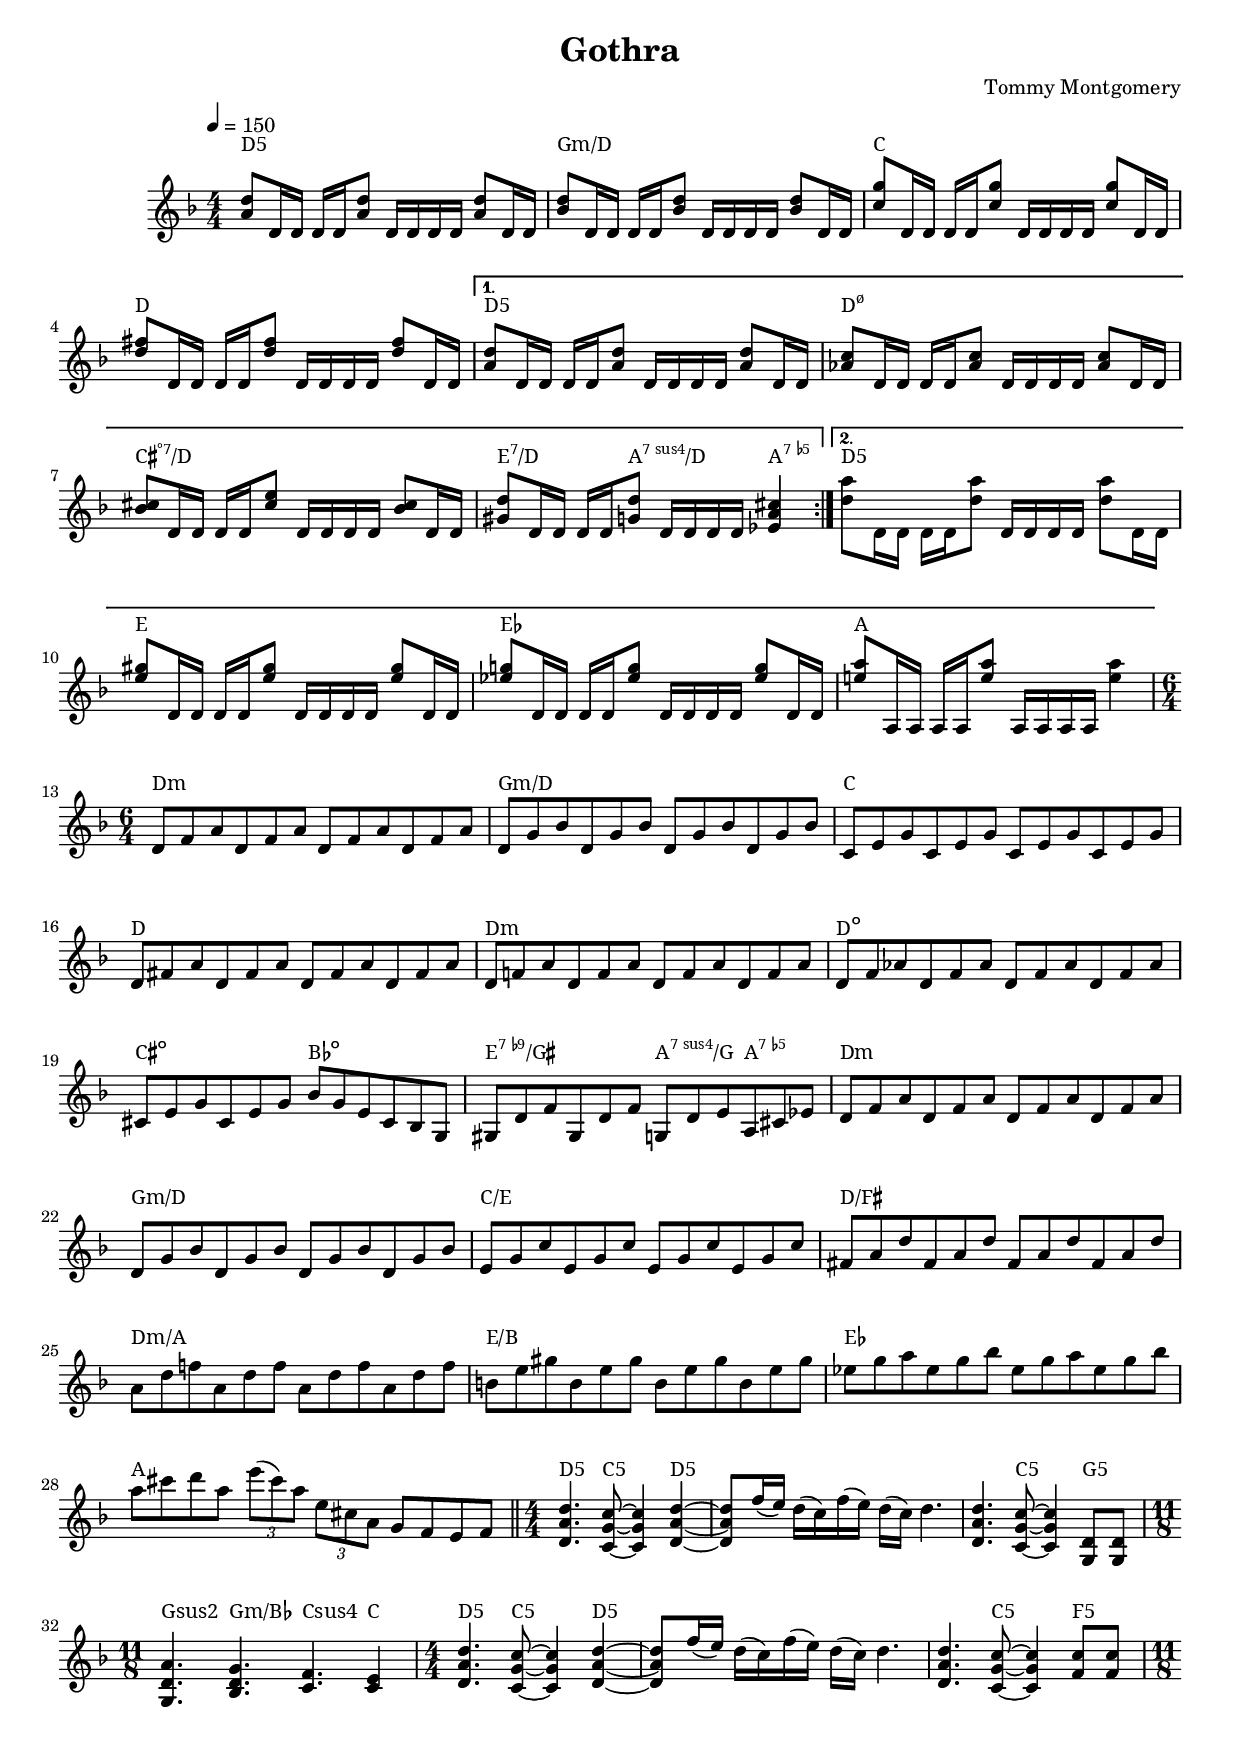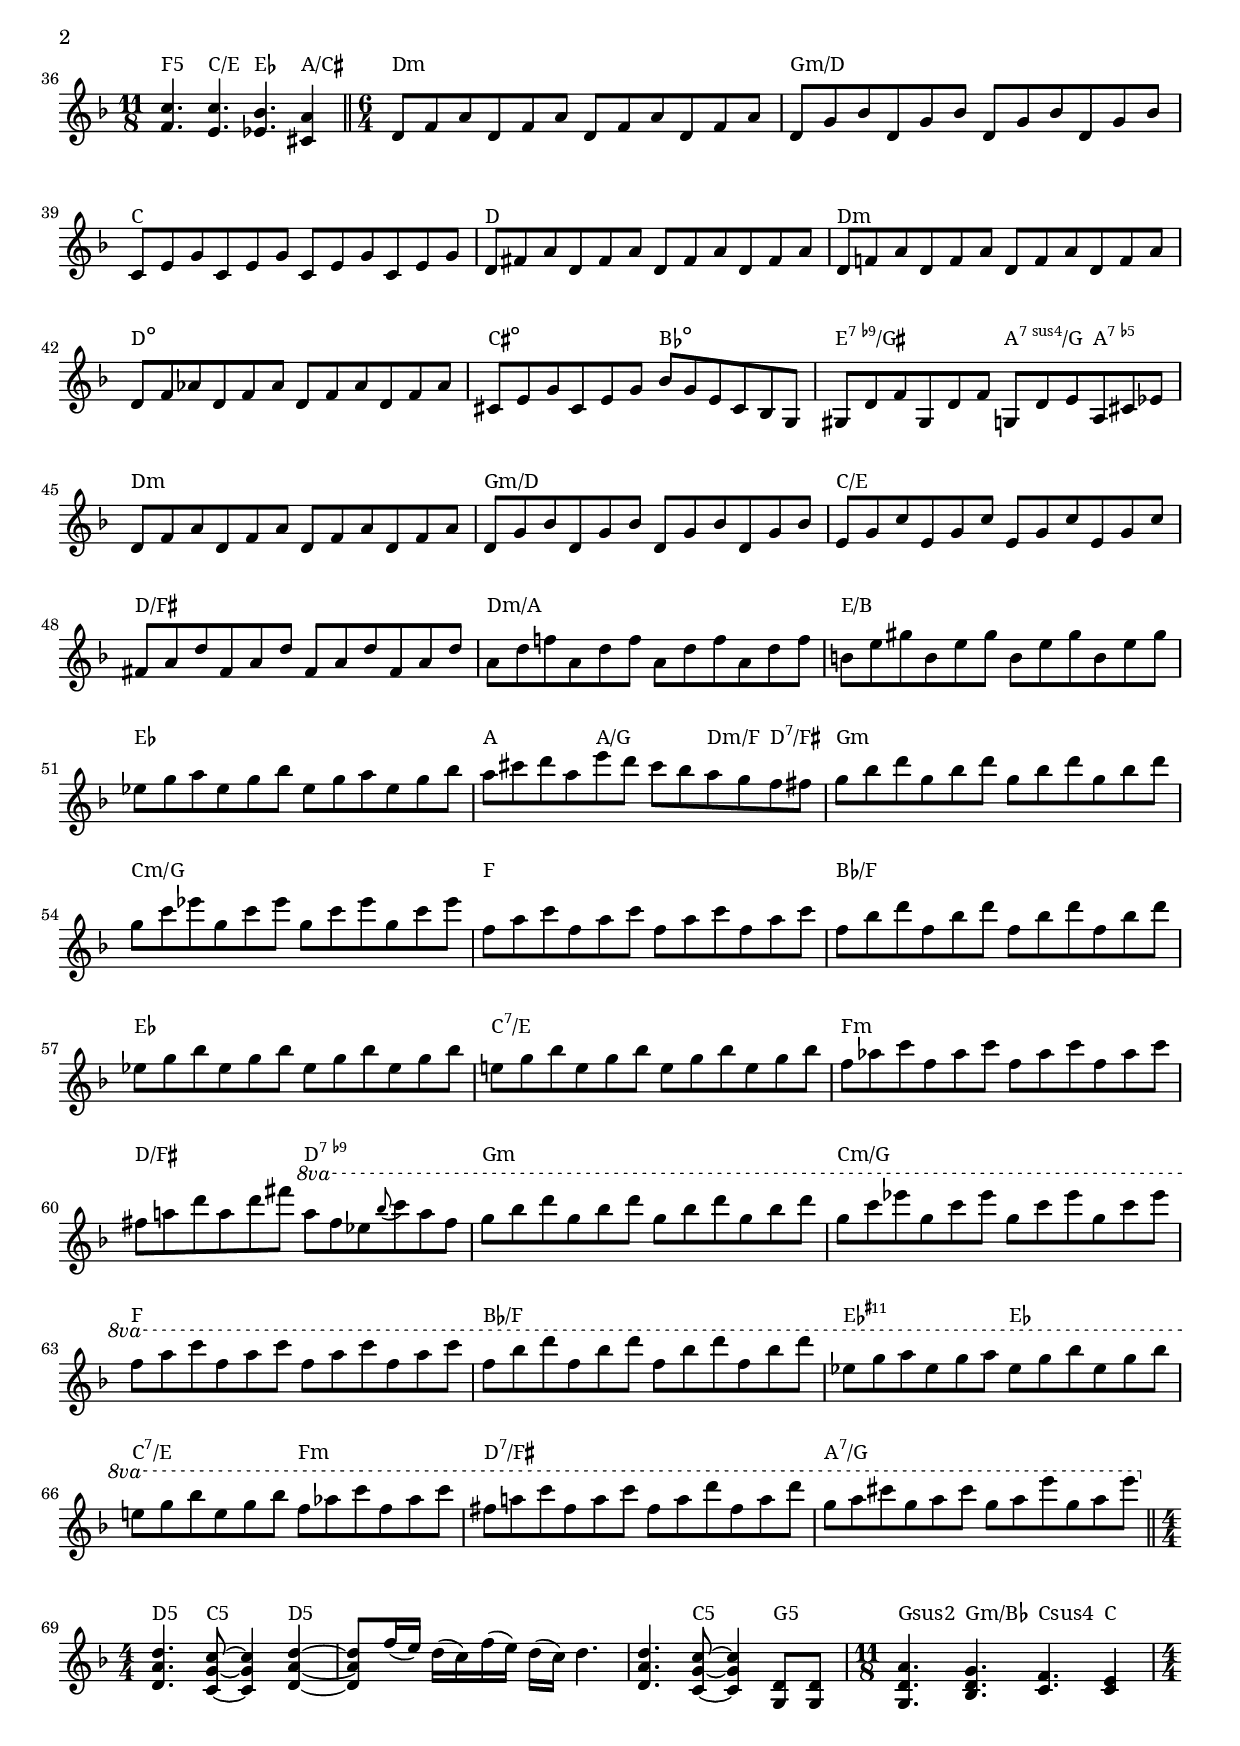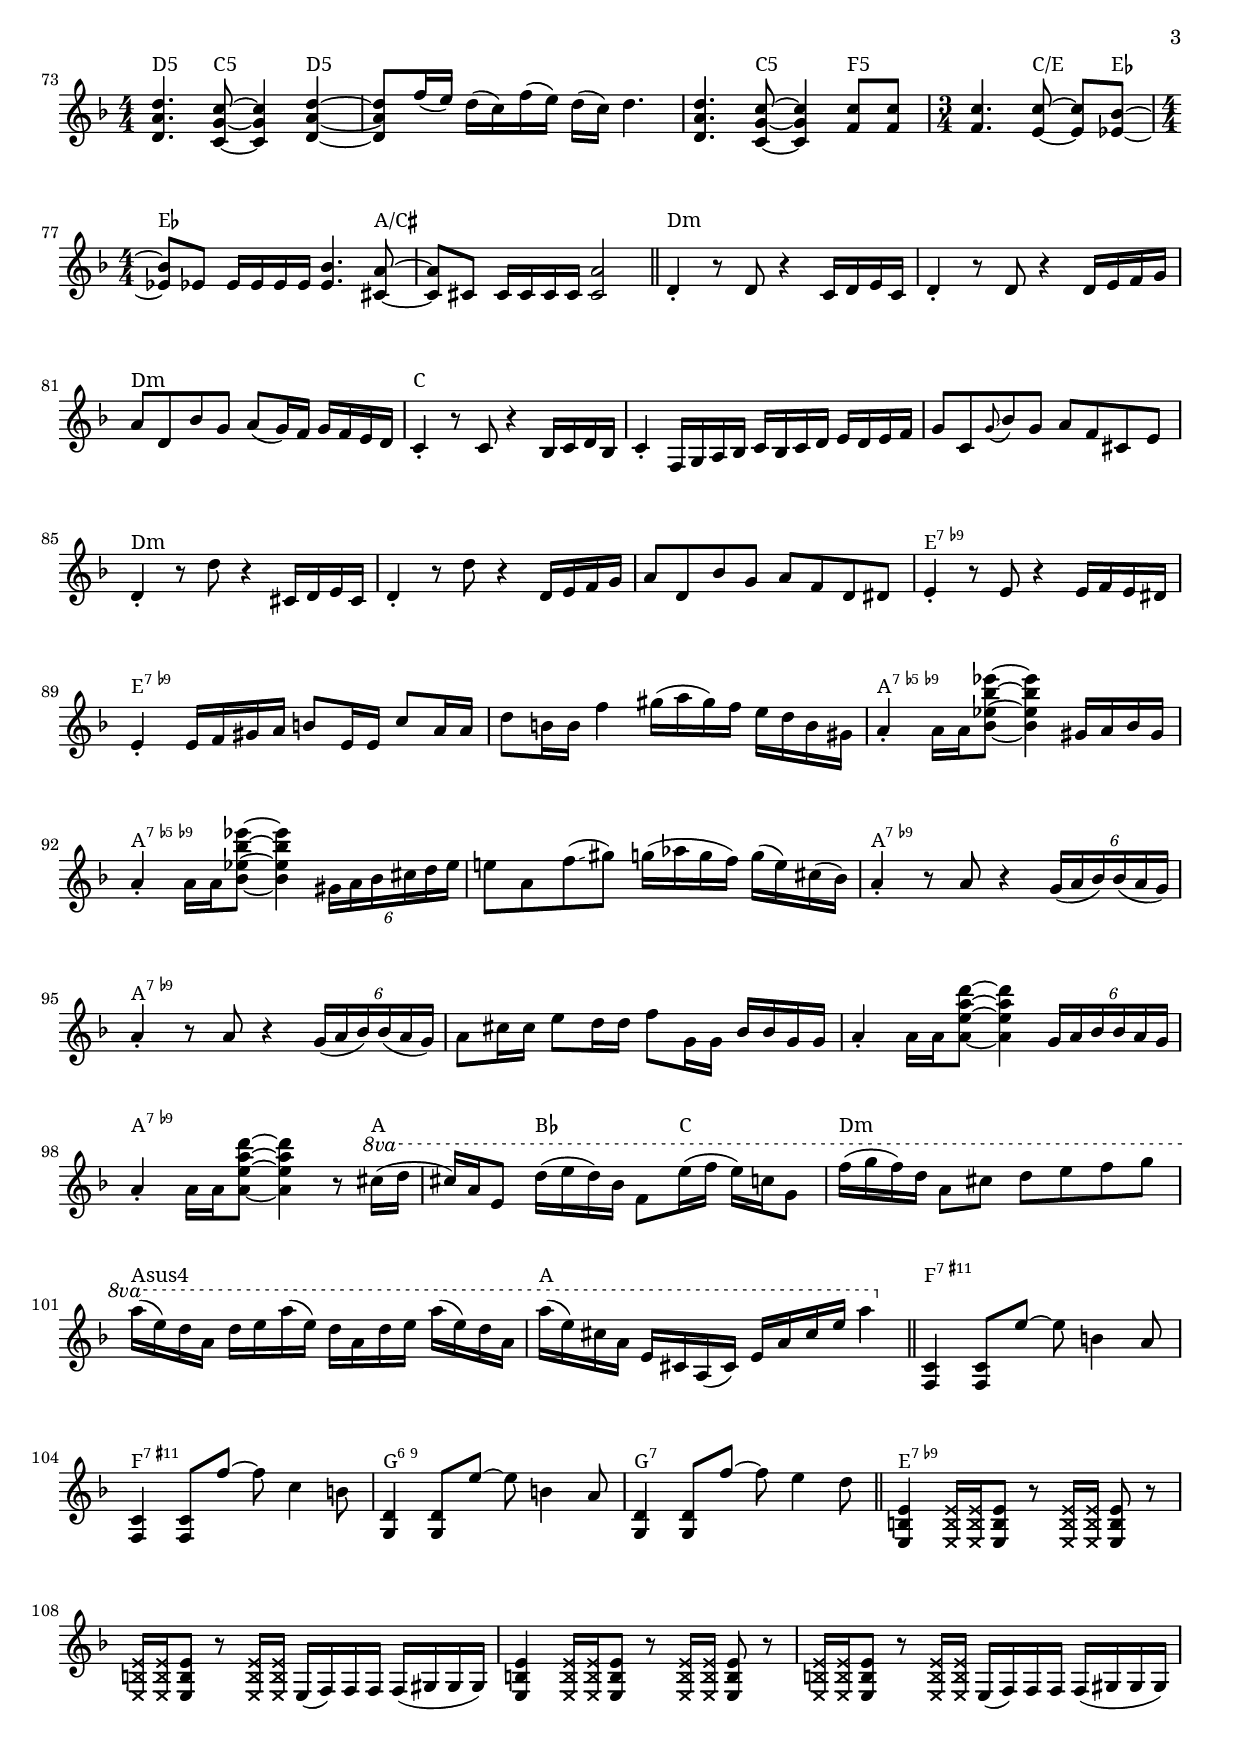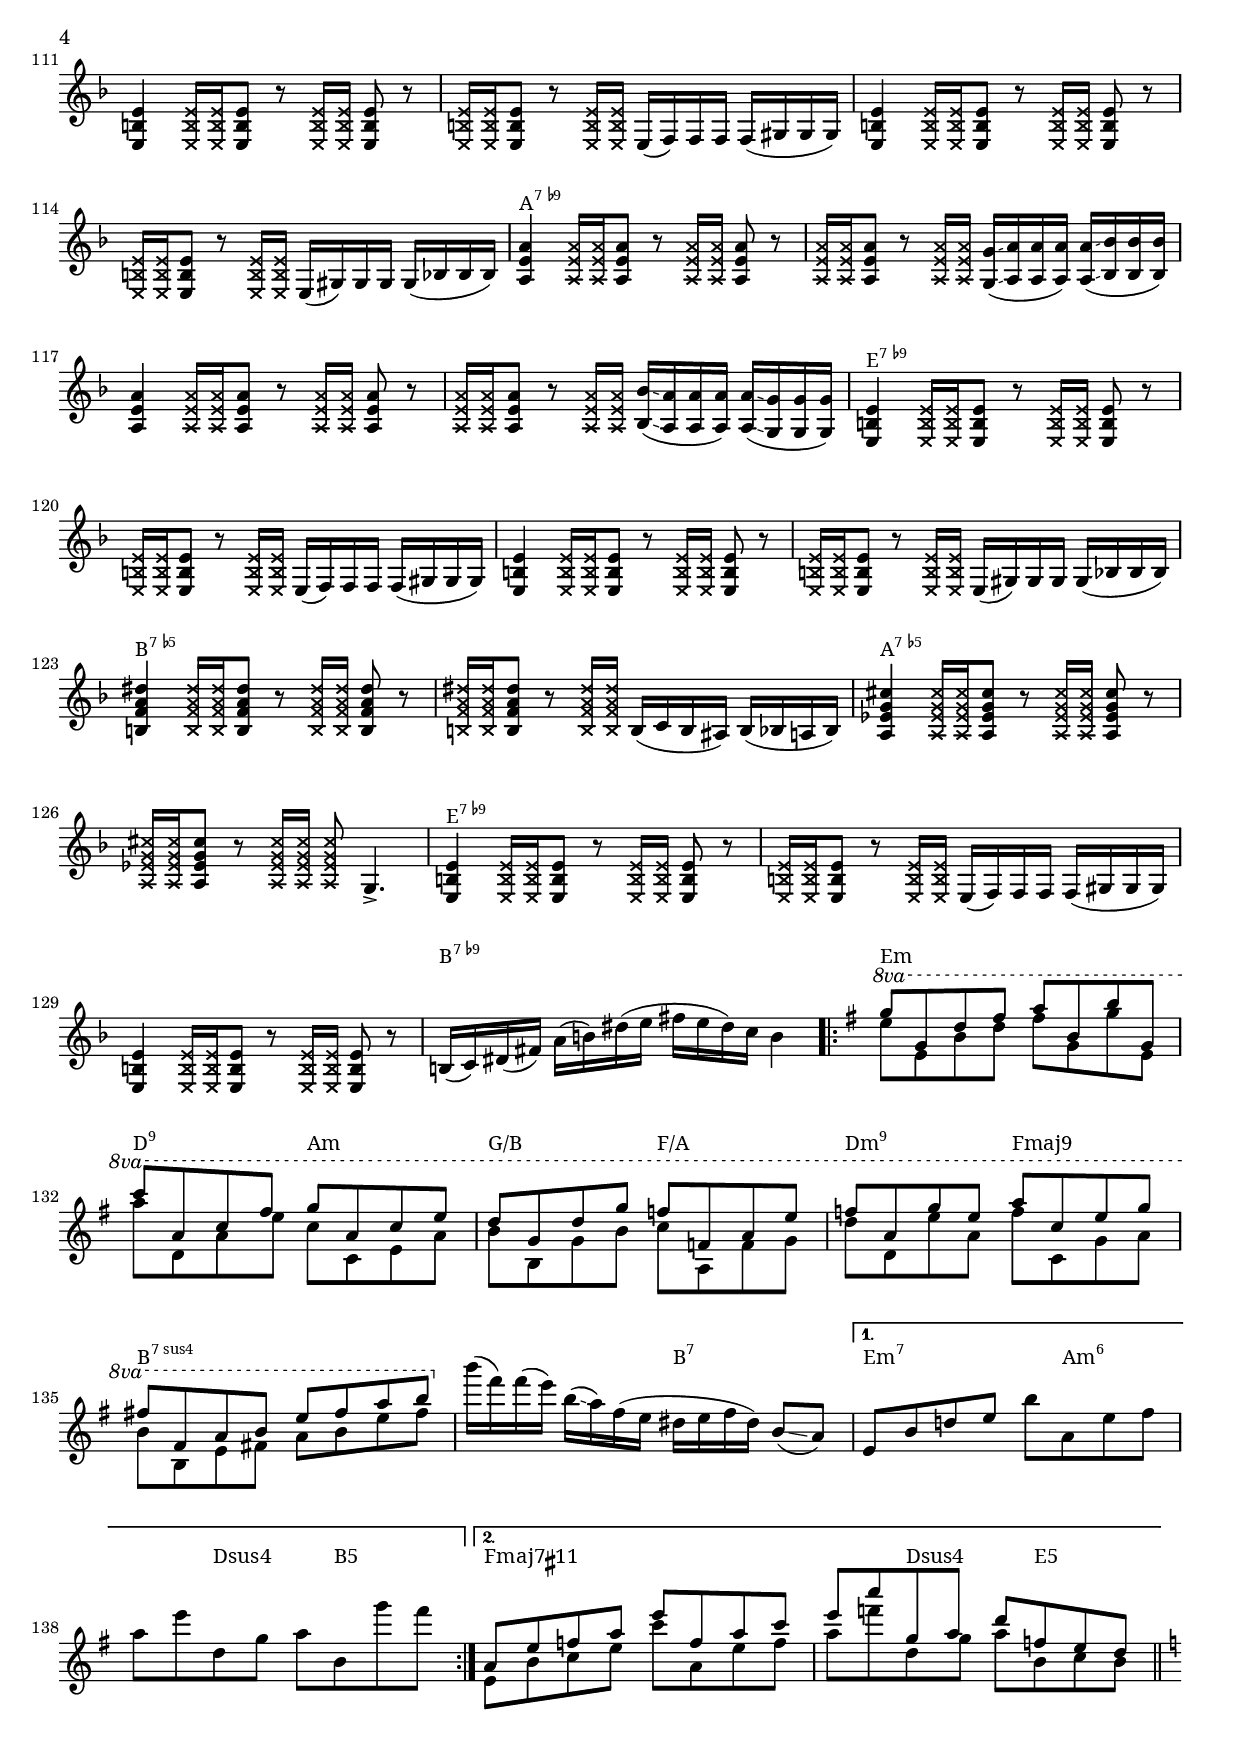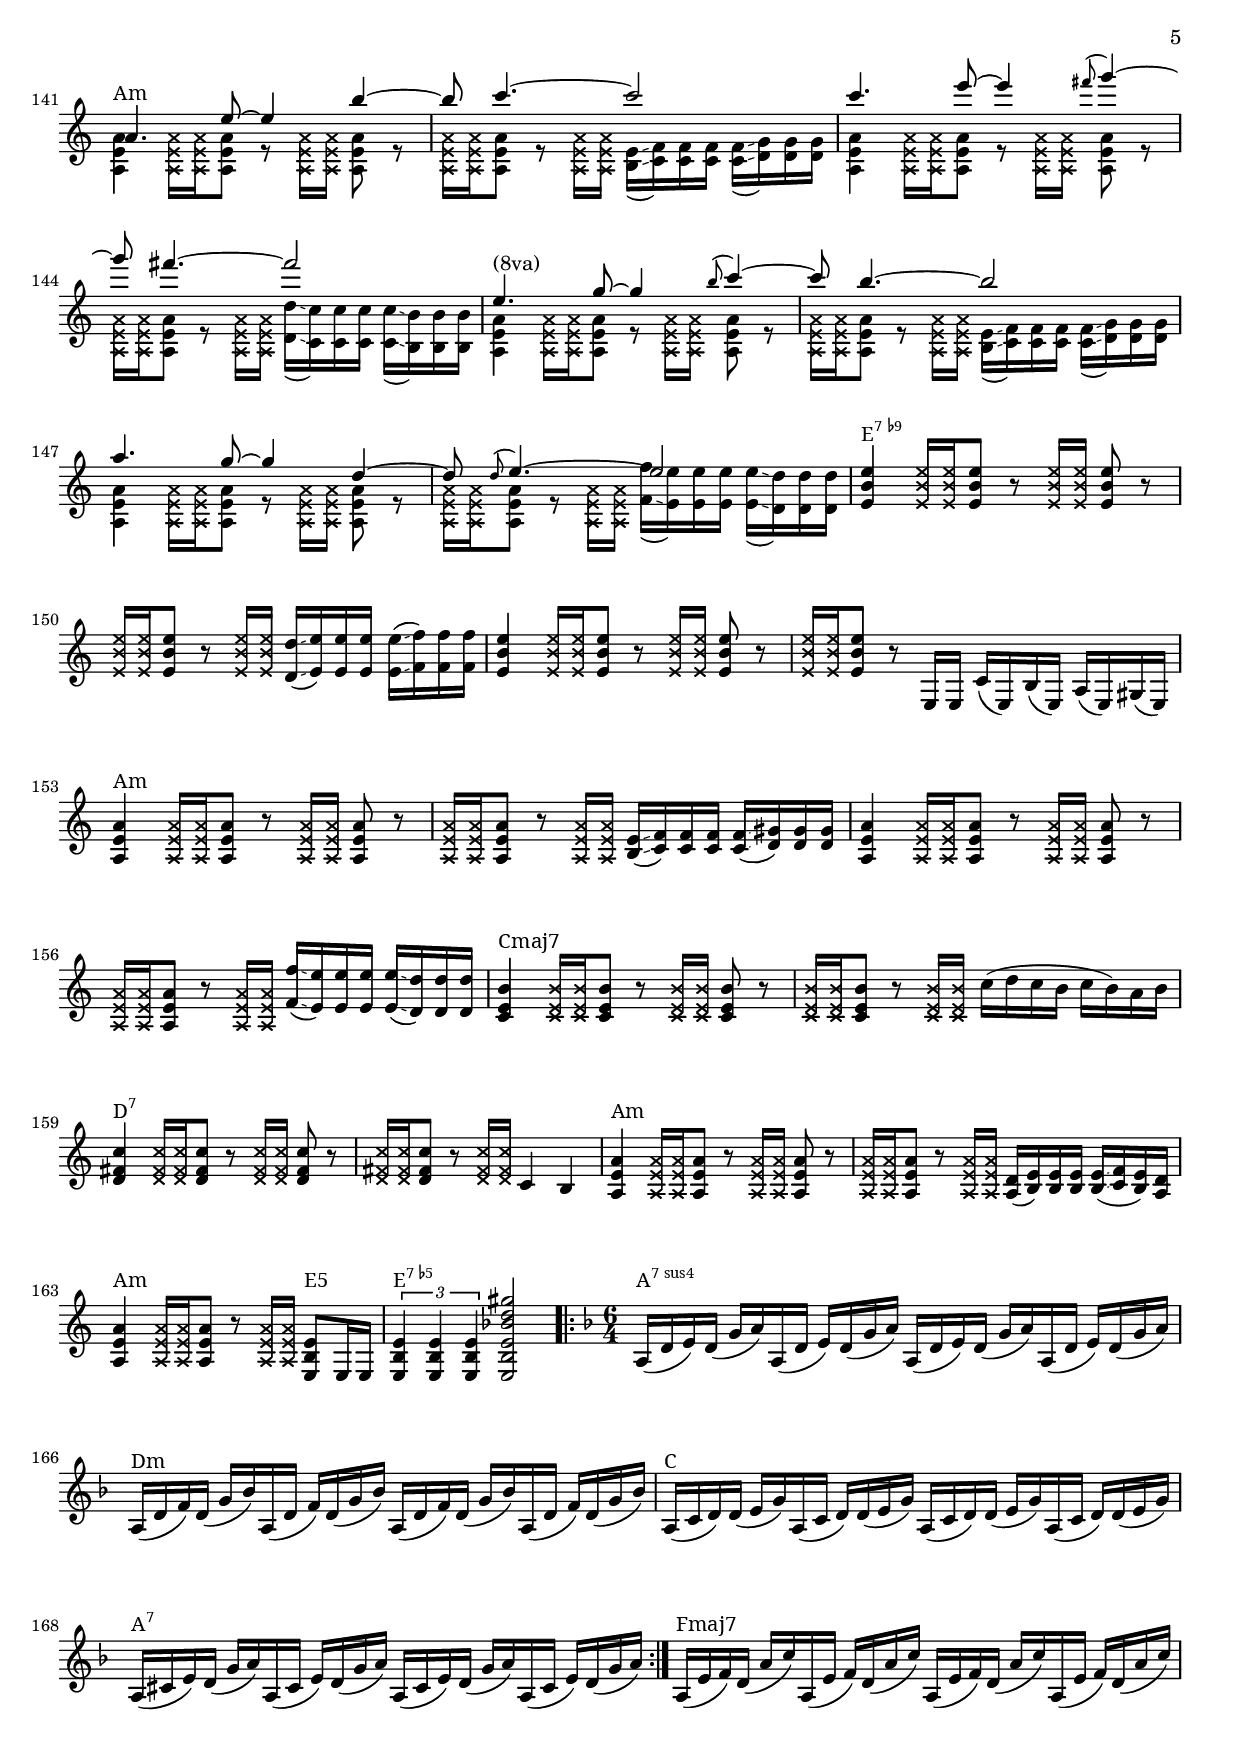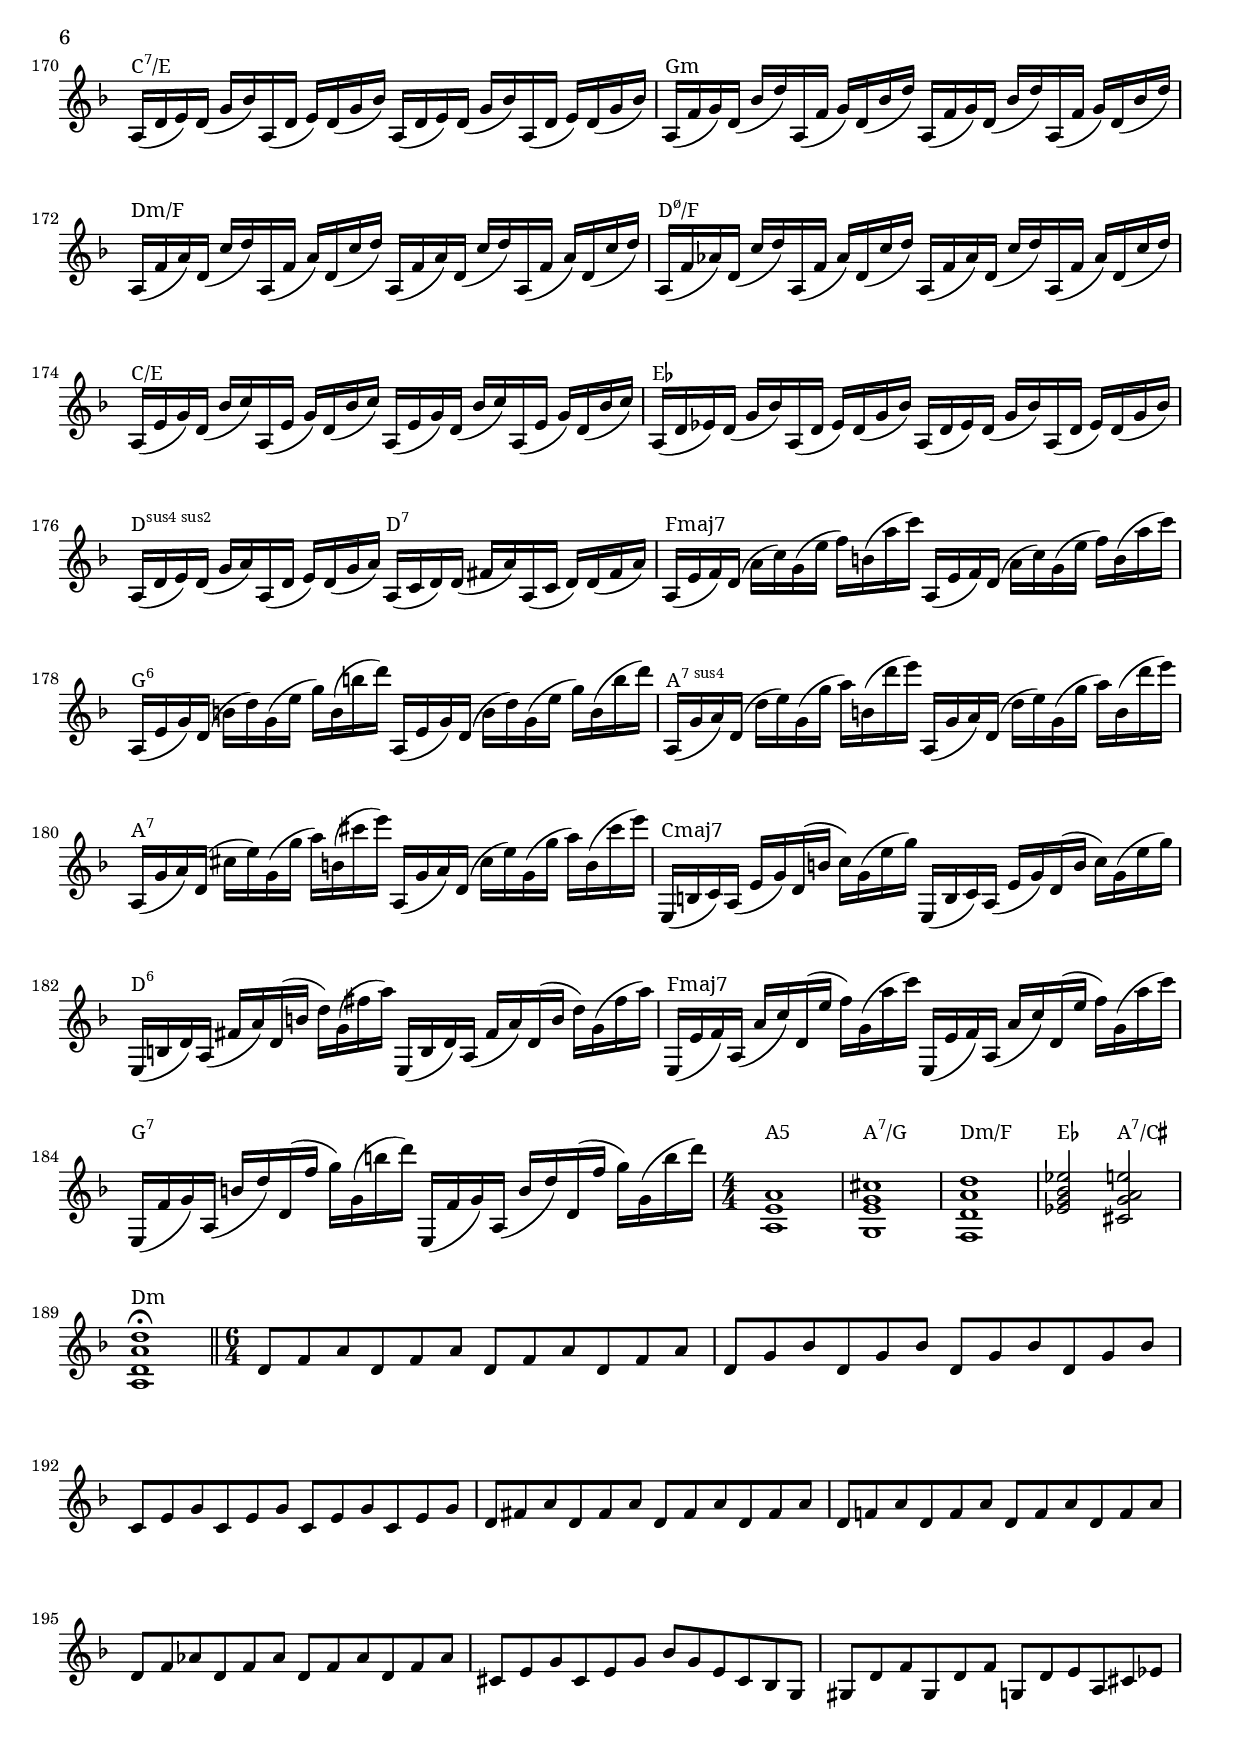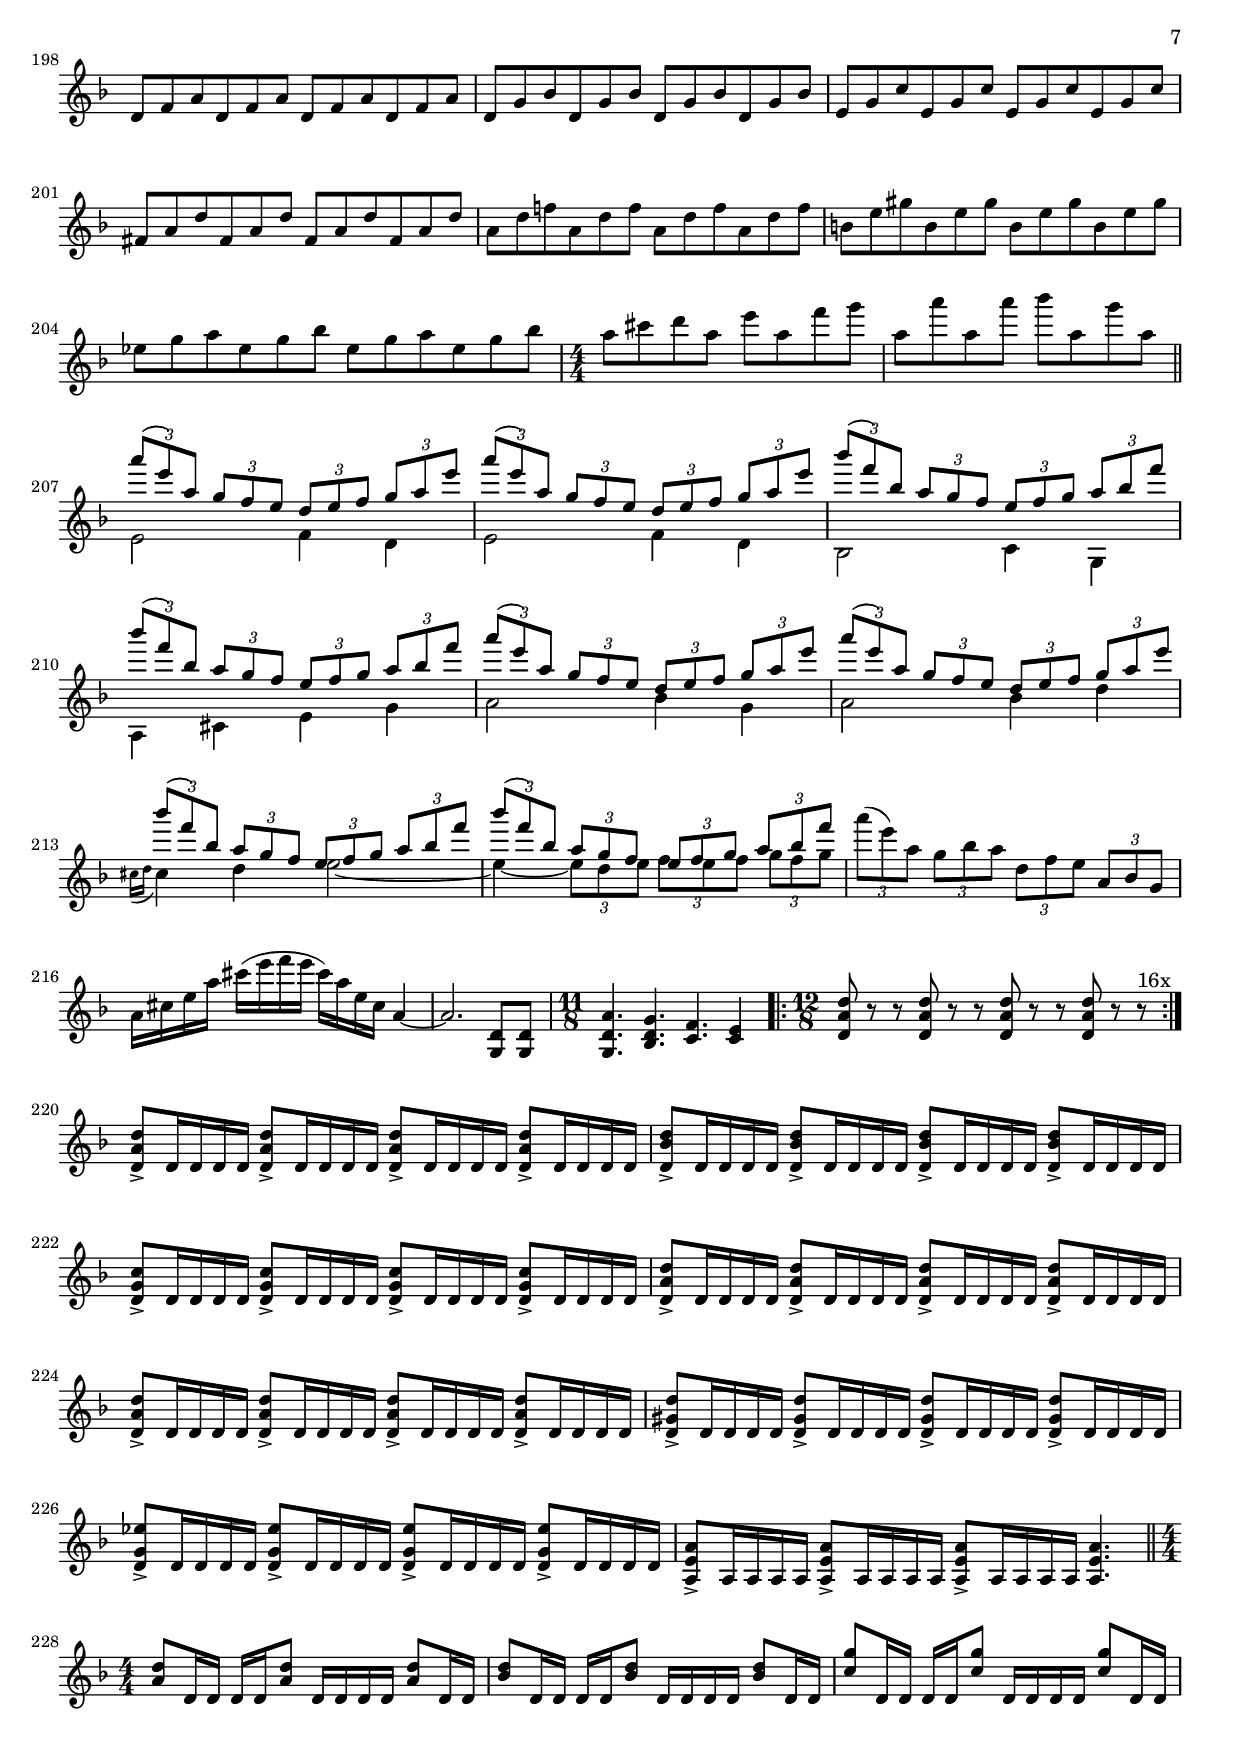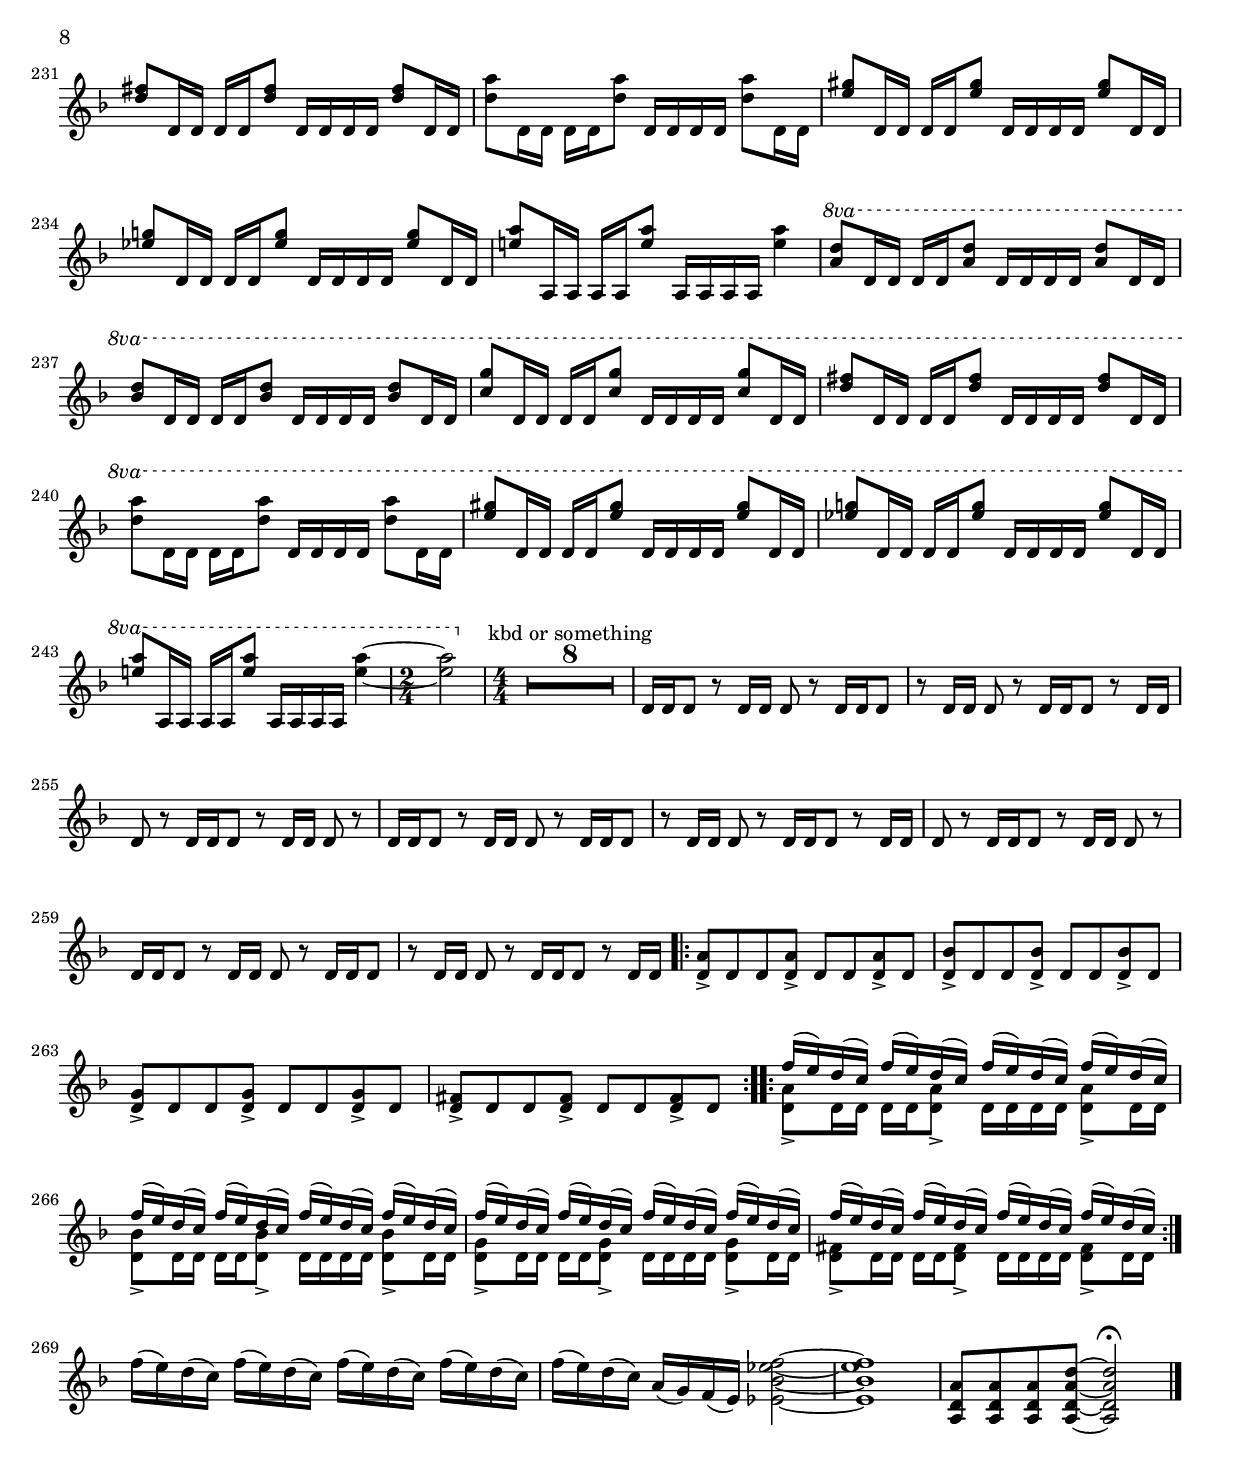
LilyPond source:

\version "2.24.0"
\language "english"

\header {
  title = "Gothra"
  composer = "Tommy Montgomery"
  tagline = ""
}

global = {
  \set Staff.printKeyCancellation = ##f
  \numericTimeSignature
  \compressEmptyMeasures
  \override TupletBracket.bracket-visibility = #'if-no-beam
  \override MultiMeasureRest.expand-limit = #3
  \override Score.ChordName.font-name = #"Noto Serif"
  \override Score.ChordName.font-size = #0
  \override Score.LyricText.font-name = #"Noto Serif"
  \override Score.LyricText.font-size = #0
  \override Staff.OttavaBracket.font-series = #'normal
  \set Staff.ottavationMarkups = #ottavation-simple-ordinals
  \tempo 4 = 150
  \key d \minor
}

dMinorRiff = \relative c' {
  \repeat unfold 4 { d8 f a } |
  \repeat unfold 4 { d, g bf } |
  \repeat unfold 4 { c, e g } |
  \repeat unfold 4 { d fs a } |

  d, f! a \repeat unfold 3 { d, f a } |
  \repeat unfold 4 { d, f af } |
  \repeat unfold 2 { cs, e g } bf g e cs bf g |
  gs d' f gs, d' f g, d' e a, cs ef |

  \repeat unfold 4 { d f a } |
  \repeat unfold 4 { d, g bf } |
  \repeat unfold 4 { e, g c } |
  \repeat unfold 4 { fs, a d } |

  a d f! \repeat unfold 3 { a, d f } |
  \repeat unfold 4 { b, e gs } |
  \repeat unfold 2 { ef g a ef g bf }  |
}


guitarOne = \relative c' {
  \time 4/4
  \global

  \repeat volta 2 {
    <a' d>8 d,16 d d d <a' d>8 d,16 d d d <a' d>8 d,16 d |
    <bf' d>8 d,16 d d d <bf' d>8 d,16 d d d <bf' d>8 d,16 d |
    <c' g'>8 d,16 d d d <c' g'>8 d,16 d d d <c' g'>8 d,16 d |
    <d' fs>8 d,16 d d d <d' fs>8 d,16 d d d <d' fs>8 d,16 d |
  }
  \alternative {
    {
      <a' d>8 d,16 d d d <a' d>8 d,16 d d d <a' d>8 d,16 d |
      <af' c>8 d,16 d d d <af' c>8 d,16 d d d <af' c>8 d,16 d |
      <bf' cs>8 d,16 d d d <cs' e>8 d,16 d d d <bf' cs>8 d,16 d |
      <gs d'>8 d16 d d d <g d'>8 d16 d d d <ef a cs>4 |
    }
    {
      <d' a'>8 d,16 d d d <d' a'>8 d,16 d d d <d' a'>8 d,16 d |
      <e' gs>8 d,16 d d d <e' gs>8 d,16 d d d <e' gs>8 d,16 d |
      <ef' g!>8 d,16 d d d <ef' g>8 d,16 d d d <ef' g>8 d,16 d |
      <e'! a>8 a,,16 a a a <e'' a>8 a,,16 a a a <e'' a>4 |
    }
  }

  %{
  \time 7/4

  \repeat volta 2 {
    <d, a'>4 d16 d d d <d a'>4 d16 d d d <d a'>4 d16 d d d <d a'>4 |
    <d bf'>4 d16 d d d <d bf'>4 d16 d d d <d bf'>4 d16 d d d <d bf'>4 |
    <c g'>4 c16 c c c <c g'>4 c16 c c c <c g'>4 c16 c c c <d a'>4 |
    d16 d d d <d a'>4 g,8 a bf g a cs e g bf ef, |
  }
  \alternative {
    {
      <d a'>4 d16 d d d <d a'>4 d16 d d d <d a'>4 d16 d d d <d a'>4 |
      <f af>4 f16 f f f <f af>4 f16 f f f <f af>4 f16 f f f <f af>4 |
      <e g>4 e16 e e e <e g>4 e16 e e e <e g>4 e16 e e e <g, d'>4 |
      g16 g g g <g d'>4 fs8 g a fs g b d c ef cs |
    }
    {
      <d a'>4 d16 d d d <d a'>4 d16 d d d <d a'>4 d16 d d d <d a'>4 |
      <e b'>4 e16 e e e <e b'>4 e16 e e e <e b'>4 e16 e e e <e b'>4 |
      <ef bf'>4 ef16 ef ef ef <ef bf'>4 ef16 ef ef ef <ef bf'>4 ef16 ef ef ef <e a>4 |
      e16 e e e <e a>4 a,!8 cs e g bf a g f e f |
    }
  }
  %}



  \time 6/4

  \dMinorRiff

  a8[ cs d a] \tuplet 3/2 4 { e'[( cs) a] e[ cs a] } g[ f e f] |


  \bar "||"
  \time 4/4
  <d a' d>4. <c g' c>8 ~ q4 <d a' d> ~ |
  q8 f'16( e) d( c) f( e) d( c) d4. |
  <d, a' d>4. <c g' c>8 ~ q4 <g d'>8 q |
  \time 11/8
  <g d' a'>4. <bf d g>4. <c f>4. <c e>4 |

  \time 4/4
  <d a' d>4. <c g' c>8 ~ q4 <d a' d> ~ |
  q8 f'16( e) d( c) f( e) d( c) d4. |
  <d, a' d>4. <c g' c>8 ~ q4 <f c'>8 q |
  \time 11/8
  q4. <e c'>4. <ef bf'>4. <cs a'>4 |

  \bar "||"

  \time 6/4

  \dMinorRiff

  a''8 cs d a e' d cs bf a g f fs |


  \repeat unfold 4 { g8 bf d } |
  \repeat unfold 4 { g, c ef } |
  \repeat unfold 4 { f, a c } |
  \repeat unfold 4 { f, bf d } |

  \repeat unfold 4 { ef, g bf } |
  e,! g bf \repeat unfold 3 { e, g bf } |
  \repeat unfold 4 { f af c } |
  fs, a! d a d fs \ottava #1 a fs ef \grace bf'\glissando( c) a fs |

  \repeat unfold 4 { g bf d } |
  \repeat unfold 4 { g, c ef } |
  \repeat unfold 4 { f, a c } |
  \repeat unfold 4 { f, bf d } |
  ef, g a ef g a ef g bf ef, g bf |
  e,! g bf e, g bf f af c f, af c |
  fs, a! c fs, a c fs, a d fs, a d |
  g, a cs g a cs g a e' g, a e' | \ottava 0

  \bar "||"
  \time 4/4
  <d,,, a' d>4. <c g' c>8 ~ q4 <d a' d> ~ |
  q8 f'16( e) d( c) f( e) d( c) d4. |
  <d, a' d>4. <c g' c>8 ~ q4 <g d'>8 q |
  \time 11/8
  <g d' a'>4. <bf d g>4. <c f>4. <c e>4 |

  \time 4/4
  <d a' d>4. <c g' c>8 ~ q4 <d a' d> ~ |
  q8 f'16( e) d( c) f( e) d( c) d4. |
  <d, a' d>4. <c g' c>8 ~ q4 <f c'>8 q |
  \time 3/4
  q4. <e c'>8 ~ q[ <ef bf'>] ~ |
  \time 4/4
  q8 ef ef16 ef ef ef <ef bf'>4. <cs a'>8 ~ |
  q8 cs cs16 cs cs cs <cs a'>2 |

  \bar "||"

  d4-. r8 d r4 c16 d e c |
  d4-. r8 d r4 d16 e f g |
  a8 d, bf' g a( g16) f g f e d |

  c4-. r8 c r4 bf16 c d bf |
  c4-. f,16 g a bf c bf c d e d e f |
  g8 c, \appoggiatura g'\glissando bf g a f cs e |

  d4-. r8 d' r4 cs,16 d e cs |
  d4-. r8 d' r4 d,16 e f g |
  a8 d, bf' g a f d ds |

  e4-. r8 e r4 e16 f e ds |
  e4-. e16 f gs a b8 e,16 e c'8 a16 a |
  d8 b16 b f'4 gs16( a gs) f e d b gs |

  a4-. a16 a <bf ef bf' ef>8 ~ q4 gs16 a bf gs |
  a4-. a16 a <bf ef bf' ef>8 ~ q4 \tuplet 6/4 { gs16 a bf cs d ef } |
  e!8 a, f'\glissando( gs) g16( af g f) g( e) cs( bf) |

  \repeat unfold 2 {
    a4-. r8 a8 r4 \tuplet 6/4 { g16( a bf) bf( a g) } |
  }
  a8 cs16 cs e8 d16 d f8 g,16 g bf bf g g |

  a4-. a16 a <a e' a d>8 ~ q4 \tuplet 6/4 { g16 a bf bf a g } |
  a4-. a16 a <a e' a d>8 ~ q4 r8 \ottava #1 cs'16( d |
  cs) a e8 d'16( e d) bf f8 e'16( f e) c g8 |

  f'16( g f) d a8 cs d e f g |
  a16( e) d a d e a16( e) d a d e a16( e) d a |
  a'16( e) cs a e cs a( cs) e a cs e a4 \ottava #0 |

  \bar "||"

  <f,,, c'>4 q8 e'' ~ e b4 a8 |
  <f, c'>4 q8 f'' ~ f c4 b8 |
  <g, d'>4 q8 e'' ~ e b4 a8 |
  <g, d'>4 q8 f'' ~ f e4 d8 |

  \bar "||"

  \repeat unfold 4 {
    <e,, b' e>4 \xNotesOn q16 q \xNotesOff q8 r \xNotesOn q16 q \xNotesOff q8 r |
    \xNotesOn q16 q \xNotesOff q8 r \xNotesOn q16 q \xNotesOff
  }
  \alternative {
    { e( f) f f f( gs gs gs) | }
    { e( gs) gs gs gs( bf bf bf) | }
  }

  \repeat unfold 2 {
    <a e' a>4 \xNotesOn q16 q \xNotesOff q8 r \xNotesOn q16 q \xNotesOff q8 r |
    \xNotesOn q16 q \xNotesOff q8 r \xNotesOn q16 q \xNotesOff
  }
  \alternative {
    { <g g'>16\glissando( <a a'> q q) q\glissando( <bf bf'> q q ) | }
    { <bf bf'>16\glissando( <a a'> q q) q\glissando( <g g'> q q ) | }
  }

  \repeat unfold 2 {
    <e b' e>4 \xNotesOn q16 q \xNotesOff q8 r \xNotesOn q16 q \xNotesOff q8 r |
    \xNotesOn q16 q \xNotesOff q8 r \xNotesOn q16 q \xNotesOff
  }
  \alternative {
    { e( f) f f f( gs gs gs) | }
    { e( gs) gs gs gs\glissando( bf bf bf) | }
  }

  <b f' a ds>4 \xNotesOn q16 q \xNotesOff q8 r \xNotesOn q16 q \xNotesOff q8 r |
  \xNotesOn q16 q \xNotesOff q8 r \xNotesOn q16 q \xNotesOff b( c b as) b( bf a bf) |

  <a ef' g cs>4 \xNotesOn q16 q \xNotesOff q8 r \xNotesOn q16 q \xNotesOff q8 r |
  \xNotesOn q16 q \xNotesOff q8 r \xNotesOn q16 q q8 \xNotesOff g4.-> |


  <e b' e>4 \xNotesOn q16 q \xNotesOff q8 r \xNotesOn q16 q \xNotesOff q8 r |
  \xNotesOn q16 q \xNotesOff q8 r \xNotesOn q16 q \xNotesOff e( f) f f f( gs gs gs) |

  <e b' e>4 \xNotesOn q16 q \xNotesOff q8 r \xNotesOn q16 q \xNotesOff q8 r |
  b'16( c) ds( fs) a( b) ds( e fs e ds) c b4 |



  \key e \minor

  \repeat volta 2 {
    \ottava 1
    <<
      {
        g''8 g, d' fs a b, b' g, |
        c' a, c fs g a, c e |
        d g, d' g f f, a e' |
        f a, g' e a c, e g |
        fs! fs, a b e fs a b |
      }
      \\
      {
        e,8 e, b' d fs g, g' e, |
        a' d,, a' e' c c, e a |
        b b, g' b c a, f' g |
        d' d, e' a, f' c, g' a |
        b b, e fs! a b e fs |
      }
    >>

    \ottava 0

    b16( fs) fs( e) b\glissando( a) fs( e\glissando ds e fs ds) b8\glissando( a) |
  }
  \alternative {
    {
      e b' d! e b' a, e' fs |
      a e' d, g a b, g'' fs |
    }
    {
      <<
        {
          a,,8 e' f a e' f, a c |
          e c' g, a d f, e d |

        }
        \\
        {
          e, b' c e c' a, e' f |
          a f' d, g a b, c b |
        }
      >>
    }
  }
  % a e' g( fs) d a a' e, |
  % c' c, e g fs b, a' g' |

  \key a \minor
  \bar "||"

  <<
    {
      a4. e'8 ~ e4 b' ~ | b8 c4. ~ c2 |
      c4. e8 ~ e4 \grace fs8( g4) ~ | g8 fs4. ~ fs2 |
    }
    \\
    {
      <a,,, e' a>4 \xNotesOn q16 q \xNotesOff q8 r \xNotesOn q16 q \xNotesOff q8 r |
      \xNotesOn q16 q \xNotesOff q8 r \xNotesOn q16 q \xNotesOff <b e>\glissando( <c f>) q q q\glissando( <d g>) q q |
      <a e' a>4 \xNotesOn q16 q \xNotesOff q8 r \xNotesOn q16 q \xNotesOff q8 r |
      \xNotesOn q16 q \xNotesOff q8 r \xNotesOn q16 q \xNotesOff <d d'>\glissando( <c c'>) q q q\glissando( <b b'>) q q |
    }
  >>

  <<
    {
      e'4.^"(8va)" g8 ~ g4 \grace b8( c4) ~ | c8 b4. ~ b2 |
      a4. g8 ~ g4 d4 ~ | d8 \grace d8( e4.) ~ e2 |
    }
    \\
    {
      <a,, e' a>4 \xNotesOn q16 q \xNotesOff q8 r \xNotesOn q16 q \xNotesOff q8 r |
      \xNotesOn q16 q \xNotesOff q8 r \xNotesOn q16 q \xNotesOff <b e>\glissando( <c f>) q q q\glissando( <d g>) q q |
      <a e' a>4 \xNotesOn q16 q \xNotesOff q8 r \xNotesOn q16 q \xNotesOff q8 r |
      \xNotesOn q16 q \xNotesOff q8 r \xNotesOn q16 q \xNotesOff <f' f'>\glissando( <e e'>) q q q\glissando( <d d'>) q q |
    }
  >>

  <e b' e>4 \xNotesOn q16 q \xNotesOff q8 r \xNotesOn q16 q \xNotesOff q8 r |
  \xNotesOn q16 q \xNotesOff q8 r \xNotesOn q16 q \xNotesOff <d d'>\glissando( <e e'>) q q q\glissando( <f f'>) q q |
  <e b' e>4 \xNotesOn q16 q \xNotesOff q8 r \xNotesOn q16 q \xNotesOff q8 r |
  \xNotesOn q16 q \xNotesOff q8 r e,16 e c'( e,) b'( e,) a( e) gs( e) |

  <a e' a>4 \xNotesOn q16 q \xNotesOff q8 r \xNotesOn q16 q \xNotesOff q8 r |
  \xNotesOn q16 q \xNotesOff q8 r \xNotesOn q16 q \xNotesOff <b e>\glissando( <c f>) q q q\glissando( <d gs>) q q |

  <a e' a>4 \xNotesOn q16 q \xNotesOff q8 r \xNotesOn q16 q \xNotesOff q8 r |
  \xNotesOn q16 q \xNotesOff q8 r \xNotesOn q16 q \xNotesOff <f' f'>\glissando( <e e'>) q q q\glissando( <d d'>) q q |

  <c e b'>4 \xNotesOn q16 q \xNotesOff q8 r \xNotesOn q16 q \xNotesOff q8 r |
  \xNotesOn q16 q \xNotesOff q8 r \xNotesOn q16 q \xNotesOff c'( d c b c b) a b |

  <d, fs c'>4 \xNotesOn q16 q \xNotesOff q8 r \xNotesOn q16 q \xNotesOff q8 r |
  \xNotesOn q16 q \xNotesOff q8 r \xNotesOn q16 q \xNotesOff c4 b |

  <a e' a>4 \xNotesOn q16 q \xNotesOff q8 r \xNotesOn q16 q \xNotesOff q8 r |
  \xNotesOn q16 q \xNotesOff q8 r \xNotesOn q16 q \xNotesOff <a d>( <b e>) q q q\glissando( <c f> <b e>) <a d> |
  <a e' a>4 \xNotesOn q16 q \xNotesOff q8 r \xNotesOn q16 q \xNotesOff <e b' e>8 e16 e |
  \tuplet 3/2 { <e b' e>4 q q } <e b' e bf' d gs>2 |



  \time 6/4
  \key d \minor

  \repeat volta 2 {
    \repeat unfold 4 { a16( d e) d( g a) } |
    \repeat unfold 4 { a,( d f) d( g bf) } |
    \repeat unfold 4 { a,( c d) d( e g) } |
    \repeat unfold 4 { a,( cs e) d( g a) } |
  }

  \repeat unfold 4 { a,( e' f) d( a' c) } |
  \repeat unfold 4 { a,( d e) d( g bf) } |
  \repeat unfold 4 { a,( f' g) d( bf' d) } |
  \repeat unfold 4 { a,( f' a) d,( c' d) } |

  \repeat unfold 4 { a,( f' af) d,( c' d) } |
  \repeat unfold 4 { a,( e' g) d( bf' c) } |
  \repeat unfold 4 { a,( d ef) d( g bf) } |
  \repeat unfold 2 { a,( d e) d( g a) } \repeat unfold 2 { a,( c d) d( fs a) } |

  \repeat unfold 2 { a,( e' f) d( a' c) g( e' f) b,( a' c) } |
  \repeat unfold 2 { a,,( e' g) d( b' d) g,( e' g) b,( b' d) } |
  \repeat unfold 2 { a,,( g' a) d,( d' e) g,( g' a) b,( d' e) } |
  \repeat unfold 2 { a,,,( g' a) d,( cs' e) g,( g' a) b,( cs' e) } |

  \repeat unfold 2 { e,,,( b' c) a( e' g) d( b' c) g( e' g) } |
  \repeat unfold 2 { e,,( b' d) a( fs' a) d,( b' d) g,( fs' a) } |
  \repeat unfold 2 { e,,( e' f) a,( a' c) d,( e' f) g,( a' c) } |
  \repeat unfold 2 { e,,,( f' g) a,( b' d) d,( f' g) g,( b' d) } |

  \time 4/4 |
  <a,, e' a>1 | <g e' g cs> | <f d' a' d> | <ef' g bf ef>2 <cs g' a e'> |

  <a d a' d>1\fermata |

  \bar "||"

  \time 6/4

  \dMinorRiff

  \time 4/4
  a''8 cs d a e' a, f' g a, a' a, a' bf a, g' a, |

  \bar "||"

  <<
    {
      \repeat unfold 2 { \tuplet 3/2 4 { a'8( e) a, g f e d e f g a e' } } |
      \repeat unfold 2 { \tuplet 3/2 4 { bf'8( f) bf, a g f e f g a bf f' } } |
    }
    \\
    {
      e,,2 f4 d | e2 f4 d | bf2 c4 g | a cs e g |
    }
  >>

  <<
    {
      \repeat unfold 2 { \tuplet 3/2 4 { a''8( e) a, g f e d e f g a e' } } |
      \repeat unfold 2 { \tuplet 3/2 4 { bf'8( f) bf, a g f e f g a bf f' } } |
    }
    \\
    {
      a,,2 bf4 g | a2 bf4 d | \grace { cs16( d } cs4) d e2 ~ | e4 ~ \tuplet 3/2 4 { e8 d e f e f g f g } |
    }
  >>

  \tuplet 3/2 4 { a'( e) a, g bf a d, f e a, bf g } |
  a16 cs e a cs( e f e cs) a e cs a4 ~ | a2. <g, d'>8 q |
  \time 11/8
  <g d' a'>4. <bf d g>4. <c f>4. <c e>4 |

  \time 12/8

  \repeat volta 16 {
    \repeat unfold 3 { <d a' d>8 r r } <d a' d>8 r r^"16x" |
  }

  \repeat unfold 4 { <d a' d>8-> d16 d d d } |
  \repeat unfold 4 { <d bf' d>8-> d16 d d d } |
  \repeat unfold 4 { <d g c>8-> d16 d d d } |
  \repeat unfold 4 { <d a' d>8-> d16 d d d } |

  \repeat unfold 4 { <d a' d>8-> d16 d d d } |
  \repeat unfold 4 { <d gs d'>8-> d16 d d d } |
  \repeat unfold 4 { <d g ef'>8-> d16 d d d } |
  \repeat unfold 3 { <a e' a>8-> a16 a a a } <a e' a>4. |

  \time 4/4
  \bar "||"


  <a' d>8 d,16 d d d <a' d>8 d,16 d d d <a' d>8 d,16 d |
  <bf' d>8 d,16 d d d <bf' d>8 d,16 d d d <bf' d>8 d,16 d |
  <c' g'>8 d,16 d d d <c' g'>8 d,16 d d d <c' g'>8 d,16 d |
  <d' fs>8 d,16 d d d <d' fs>8 d,16 d d d <d' fs>8 d,16 d |

  <d' a'>8 d,16 d d d <d' a'>8 d,16 d d d <d' a'>8 d,16 d |
  <e' gs>8 d,16 d d d <e' gs>8 d,16 d d d <e' gs>8 d,16 d |
  <ef' g!>8 d,16 d d d <ef' g>8 d,16 d d d <ef' g>8 d,16 d |
  <e'! a>8 a,,16 a a a <e'' a>8 a,,16 a a a <e'' a>4 |

  \ottava 1
  <a d>8 d,16 d d d <a' d>8 d,16 d d d <a' d>8 d,16 d |
  <bf' d>8 d,16 d d d <bf' d>8 d,16 d d d <bf' d>8 d,16 d |
  <c' g'>8 d,16 d d d <c' g'>8 d,16 d d d <c' g'>8 d,16 d |
  <d' fs>8 d,16 d d d <d' fs>8 d,16 d d d <d' fs>8 d,16 d |

  <d' a'>8 d,16 d d d <d' a'>8 d,16 d d d <d' a'>8 d,16 d |
  <e' gs>8 d,16 d d d <e' gs>8 d,16 d d d <e' gs>8 d,16 d |
  <ef' g!>8 d,16 d d d <ef' g>8 d,16 d d d <ef' g>8 d,16 d |
  <e'! a>8 a,,16 a a a <e'' a>8 a,,16 a a a <e'' a>4  ~ | \time 2/4 q2 |
  \ottava 0

  \time 4/4

  R1*8^"kbd or something" |

  \repeat unfold 8 { d,,16 d d8 r }
  \repeat unfold 8 { d16 d d8 r }
  \repeat unfold 4 { d16 d d8 r }
  d16 d d8 r d16 d |

  \repeat volta 2 {
    <d a'>8-> d d q-> d d q-> d |
    <d bf'>8-> d d q-> d d q-> d |
    <d g>8-> d d q-> d d q-> d |
    <d fs>8-> d d q-> d d q-> d |
  }

  \repeat volta 2 {
    <<
      {
        \repeat unfold 4 {
          \repeat unfold 4 { f'16( e) d( c) } |
        }
      }
      \\
      {
        <d, a'>8-> d16 d d d q8-> d16 d d d q8-> d16 d |
        <d bf'>8-> d16 d d d q8-> d16 d d d q8-> d16 d |
        <d g>8-> d16 d d d q8-> d16 d d d q8-> d16 d |
        <d fs>8-> d16 d d d q8-> d16 d d d q8-> d16 d |
      }
    >>
  }

  \repeat unfold 4 { f'16( e) d( c) } |
  f( e) d( c) a( g) f( e) <ef bf' ef f>2 ~ |
  q1 |
  <a, d a'>8 q q <a d a' d> ~ q2\fermata |

  \bar "|."






  %{
  g,16( e) b g b( g) e g \tuplet 6/4 4 {
    b, b b e e e
    fs fs fs g g g
    b b b e e e
    fs fs fs g g g
  } |

  a( e) c a c( a) e a \tuplet 6/4 4 {
    c, c c e e e
    a a a b b b
    c c c e e e
    a a a c c c
  }
  %}

}


guitarTwo = \relative c' {
  \global
}


guitarOneStaff = \new Staff \with { midiInstrument = "distorted guitar" } \guitarOne
guitarTwoStaff = \new Staff \with { midiInstrument = "distorted guitar" } \guitarTwo


chordExceptionMusic = {
  <c e g b d'>1-\markup { "maj9" }
  <c e g b fs'>1-\markup { "maj7" \sharp "11" }
  <c ef f g bf>1-\markup { "m7sus4" }
  <c ef gf bff>1-\markup { \super "°7" }
  <c e g d'>1-\markup { "add9" }
  <c ef g d'>1-\markup { "m(add9)" }
  <c e fs as>1-\markup { \super { \sharp "11" \sharp "13" } }
  <c g>1-\markup { "5" }
  <c e g b>1-\markup { "maj7" }
  <c f g>1-\markup { "sus4" }
  <c d g>1-\markup { "sus2" }
}

chordExceptions = #(append
  (sequential-music-to-chord-exceptions chordExceptionMusic #t)
  ignatzekExceptions
)

chordValues = \chordmode {
  \global
  \set chordNameExceptions = #chordExceptions
  \set majorSevenSymbol = \markup "maj7"

  \repeat volta 2 {
    d1:5 | g:m/d | c | d |
  }
  \alternative {
    { d:5 | d:1.3-5-7 | cs:dim7/d | e4.:7/d a:1.4.5.7/d a4:1.3.5-7 | }
    { d1:5 | e | ef | a | }
  }

%{
  \repeat volta 2 {
    d1*7/4:5 | g:m/d | c1.:5 d4:5 | q2 g:m a:7 ef4 |
  }
  \alternative {
    { d1*7/4:5 | d:1.3-.5-.7/f | c1.:/e g4:5 | q2 d:/fs g4. c4:m a8:1.3.5-.7/cs }
    { d1*7/4:5 | e:5 | ef1.:5 a4:/e | q2 a1*5/4:1.3.5.7.9- | }
  }
%}


  d1.:m | g:m/d | c | d |
  d:m | d:dim | cs2.:dim bf:dim | e2.:1.3.5.7.9-/gs a4.:1.4.5.7/g a:1.3.5-.7 |
  d1.:m | g:m/d | c:/e | d:/fs |
  d:m/a | e:/b | ef | a |

  d4.:5 c:5 d4:5 | q1 |
  d4.:5 c:5 g4:5 | g4.:sus2 g:m/bf c:sus4 c4 |
  d4.:5 c:5 d4:5 | q1 |
  d4.:5 c:5 f4:5 | f4.:5 c:/e ef a4:/cs |

  d1.:m | g:m/d | c | d |
  d:m | d:dim | cs2.:dim bf:dim | e2.:1.3.5.7.9-/gs a4.:1.4.5.7/g a:1.3.5-.7 |
  d1.:m | g:m/d | c:/e | d:/fs |
  d:m/a | e:/b | ef | a2 a:/g d4:m/f d4:7/fs |



  g1.:m | c:m/g | f | bf:/f |
  ef | c:7/e | f:m | d2.:/fs d:1.3.5.7.9- |
  g1.:m | c:m/g | f | bf:/f |
  ef2.:1.3.5.11+ ef | c2.:7/e f:m | d1.:7/fs | a:7/g |

  d4.:5 c:5 d4:5 | q1 |
  d4.:5 c:5 g4:5 | g4.:sus2 g:m/bf c:sus4 c4 |
  d4.:5 c:5 d4:5 | q1 |
  d4.:5 c:5 f4:5 | f4.:5 c4:/e ef8 | q2.. a8:/cs | q1 |

  d1:m | q | q |
  c | q | q |
  d:m | q | q |
  e:1.3.5.7.9- | q | q |

  a:1.3.5-.7.9- | q | q |
  a:1.3.5.7.9- | q | q |
  a:1.3.5.7.9- | q2.. a4. bf c d4:m q d2:m |
  a1:sus4 | a |

  f1:1.3.5.7.11+ | q | g:1.3.5.6.9 | g:7 |

  % 12 bar "blues"
  e1*8:1.3.5.7.9- |
  a1*4:1.3.5.7.9- | e1*4:1.3.5.7.9- |
  b1*2:1.3.5-.7 | a1*2:1.3.5-.7 |
  e1*3:1.3.5.7.9- | b1:1.3.5.7.9- |

  \repeat volta 2 {
    e1:m | d2:9 a:m | g:/b f:/a | d2:m9 f:maj9 |
    b1:1.4.5.7 | q2 b:7 |
  }
  \alternative {
    { e8*5:m7 a:m6 d4.:sus4 b4.:5 |  }
    { f4*5:1.3.5.7+.11+ d4.:sus4 e4.:5 |  }
  }

  % more 12 bar "blues"
  a1*8:m |
  e1*4:1.3.5.7.9- | a1*4:m |
  c1*2:maj7 | d:7 | a1*2:m | a2.:m e4:5 | e1:1.3.5-.7 |

  \repeat volta 2 {
    a1.:1.4.5.7 | d:m | c | a:7 |
  }

  f:maj7 | c:7/e | g:m | d:m/f |
  d:1.3-.5-.7/f | c:/e | ef | d2.:1.2.4.5 d:7 |

  f1.:maj7 | g:6 | a:1.4.5.7 | a:7 |
  c:maj7 | d:6 | f:maj7 | g:7 |

  a1:5 | a:7/g | d:m/f | ef2 a:7/cs | d1:m |

}

chordNames = \new ChordNames {
  \set chordChanges = ##t
  \set chordNameExceptions = #chordExceptions
  \chordValues
}

#(set-global-staff-size 18)
\book {
  \paper {
    system-system-spacing =
      #'((basic-distance . 8)
         (minimum-distance . 4)
         (padding . 4)
         (stretchability . 60)
         )
  }

  \score {
    <<
      \chordNames
      \guitarOneStaff
      \guitarTwoStaff
    >>
    \layout {
      % indent = #0
      \context {
        \Staff \RemoveEmptyStaves
        % \override Glissando.springs-and-rods = #ly:spanner::set-spacing-rods
        \override VerticalAxisGroup.remove-first = ##t
      }
    }
  }
}

\score {
  \unfoldRepeats {
      <<
        \transpose c c, {
          \guitarOneStaff
        }
        \transpose c c, {
          \guitarTwoStaff
        }
      >>
  }
  \midi {}
}
